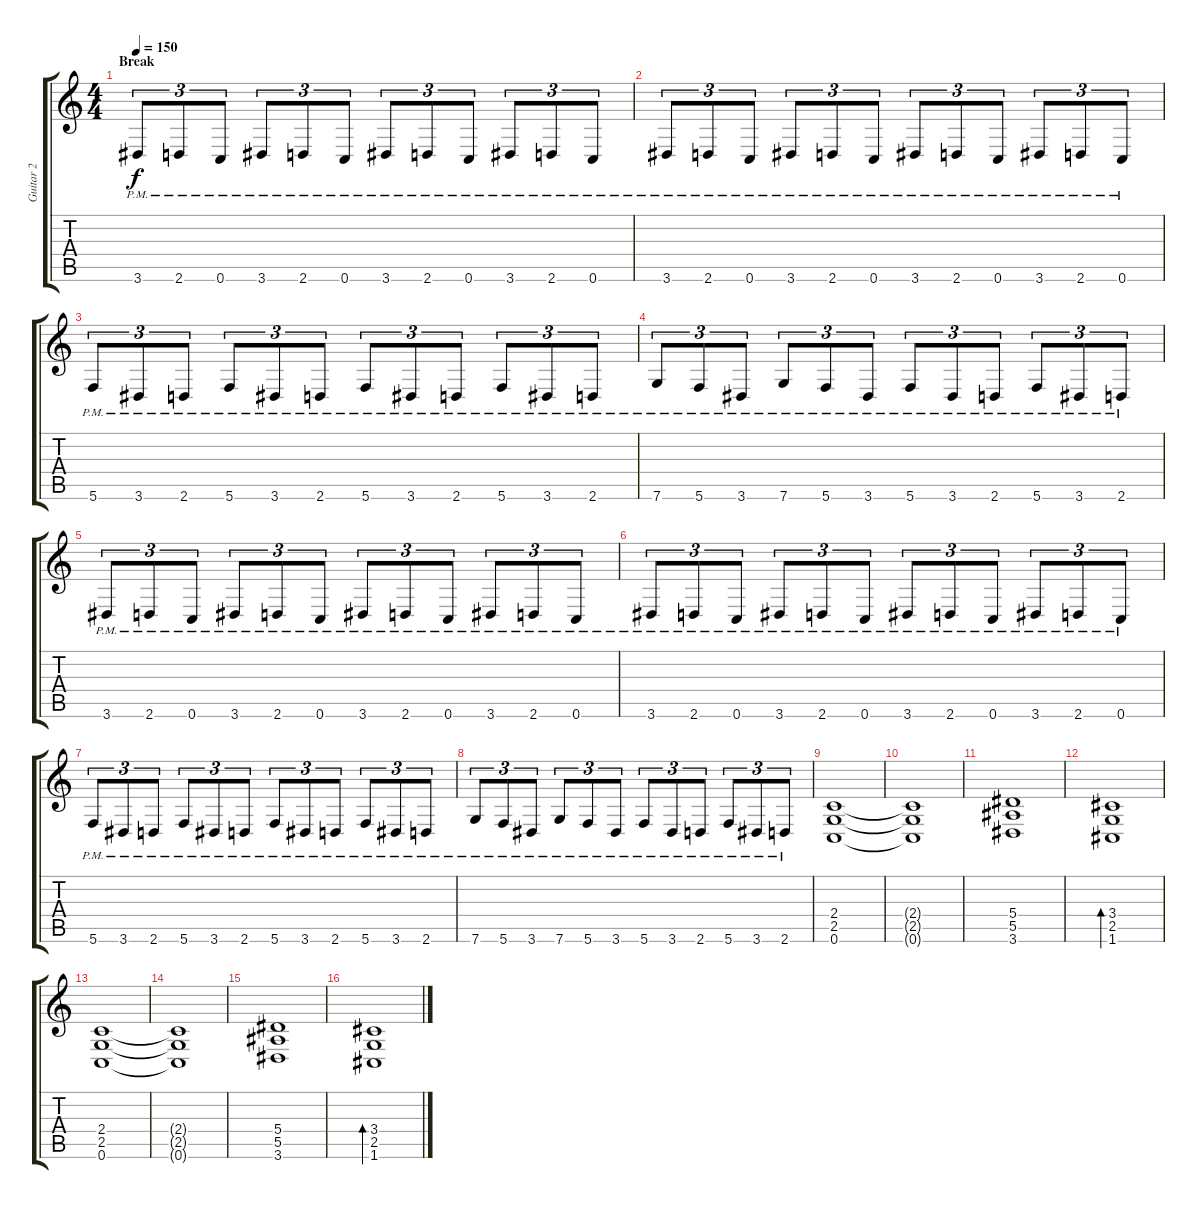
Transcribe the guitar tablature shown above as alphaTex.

\track ("Guitar 2" "Guitar 2") {instrument distortionguitar}
\staff {score tabs}
\tuning (C4 G3 Eb3 Bb2 F2 C2) {hide}
\ts (4 4)
\section ("" "Break")
\tempo 150
\clef g2
\ks c
3.6{pm}.8{tu (3 2) dy f} 2.6{pm}.8{tu (3 2)} 0.6{pm}.8{tu (3 2)} 3.6{pm}.8{tu (3 2)} 2.6{pm}.8{tu (3 2)} 0.6{pm}.8{tu (3 2)} 3.6{pm}.8{tu (3 2)} 2.6{pm}.8{tu (3 2)} 0.6{pm}.8{tu (3 2)} 3.6{pm}.8{tu (3 2)} 2.6{pm}.8{tu (3 2)} 0.6{pm}.8{tu (3 2)} |
3.6{pm}.8{tu (3 2)} 2.6{pm}.8{tu (3 2)} 0.6{pm}.8{tu (3 2)} 3.6{pm}.8{tu (3 2)} 2.6{pm}.8{tu (3 2)} 0.6{pm}.8{tu (3 2)} 3.6{pm}.8{tu (3 2)} 2.6{pm}.8{tu (3 2)} 0.6{pm}.8{tu (3 2)} 3.6{pm}.8{tu (3 2)} 2.6{pm}.8{tu (3 2)} 0.6{pm}.8{tu (3 2)} |
5.6{pm}.8{tu (3 2)} 3.6{pm}.8{tu (3 2)} 2.6{pm}.8{tu (3 2)} 5.6{pm}.8{tu (3 2)} 3.6{pm}.8{tu (3 2)} 2.6{pm}.8{tu (3 2)} 5.6{pm}.8{tu (3 2)} 3.6{pm}.8{tu (3 2)} 2.6{pm}.8{tu (3 2)} 5.6{pm}.8{tu (3 2)} 3.6{pm}.8{tu (3 2)} 2.6{pm}.8{tu (3 2)} |
7.6{pm}.8{tu (3 2)} 5.6{pm}.8{tu (3 2)} 3.6{pm}.8{tu (3 2)} 7.6{pm}.8{tu (3 2)} 5.6{pm}.8{tu (3 2)} 3.6{pm}.8{tu (3 2)} 5.6{pm}.8{tu (3 2)} 3.6{pm}.8{tu (3 2)} 2.6{pm}.8{tu (3 2)} 5.6{pm}.8{tu (3 2)} 3.6{pm}.8{tu (3 2)} 2.6{pm}.8{tu (3 2)} |
3.6{pm}.8{tu (3 2)} 2.6{pm}.8{tu (3 2)} 0.6{pm}.8{tu (3 2)} 3.6{pm}.8{tu (3 2)} 2.6{pm}.8{tu (3 2)} 0.6{pm}.8{tu (3 2)} 3.6{pm}.8{tu (3 2)} 2.6{pm}.8{tu (3 2)} 0.6{pm}.8{tu (3 2)} 3.6{pm}.8{tu (3 2)} 2.6{pm}.8{tu (3 2)} 0.6{pm}.8{tu (3 2)} |
3.6{pm}.8{tu (3 2)} 2.6{pm}.8{tu (3 2)} 0.6{pm}.8{tu (3 2)} 3.6{pm}.8{tu (3 2)} 2.6{pm}.8{tu (3 2)} 0.6{pm}.8{tu (3 2)} 3.6{pm}.8{tu (3 2)} 2.6{pm}.8{tu (3 2)} 0.6{pm}.8{tu (3 2)} 3.6{pm}.8{tu (3 2)} 2.6{pm}.8{tu (3 2)} 0.6{pm}.8{tu (3 2)} |
5.6{pm}.8{tu (3 2)} 3.6{pm}.8{tu (3 2)} 2.6{pm}.8{tu (3 2)} 5.6{pm}.8{tu (3 2)} 3.6{pm}.8{tu (3 2)} 2.6{pm}.8{tu (3 2)} 5.6{pm}.8{tu (3 2)} 3.6{pm}.8{tu (3 2)} 2.6{pm}.8{tu (3 2)} 5.6{pm}.8{tu (3 2)} 3.6{pm}.8{tu (3 2)} 2.6{pm}.8{tu (3 2)} |
7.6{pm}.8{tu (3 2)} 5.6{pm}.8{tu (3 2)} 3.6{pm}.8{tu (3 2)} 7.6{pm}.8{tu (3 2)} 5.6{pm}.8{tu (3 2)} 3.6{pm}.8{tu (3 2)} 5.6{pm}.8{tu (3 2)} 3.6{pm}.8{tu (3 2)} 2.6{pm}.8{tu (3 2)} 5.6{pm}.8{tu (3 2)} 3.6{pm}.8{tu (3 2)} 2.6{pm}.8{tu (3 2)} |
(2.4 2.5 0.6).1 |
(2.4{t} 2.5{t} 0.6{t}).1 |
(5.4 5.5 3.6).1 |
(3.4 2.5 1.6).1{bd 60} |
(2.4 2.5 0.6).1 |
(2.4{t} 2.5{t} 0.6{t}).1 |
(5.4 5.5 3.6).1 |
(3.4 2.5 1.6).1{bd 60}
